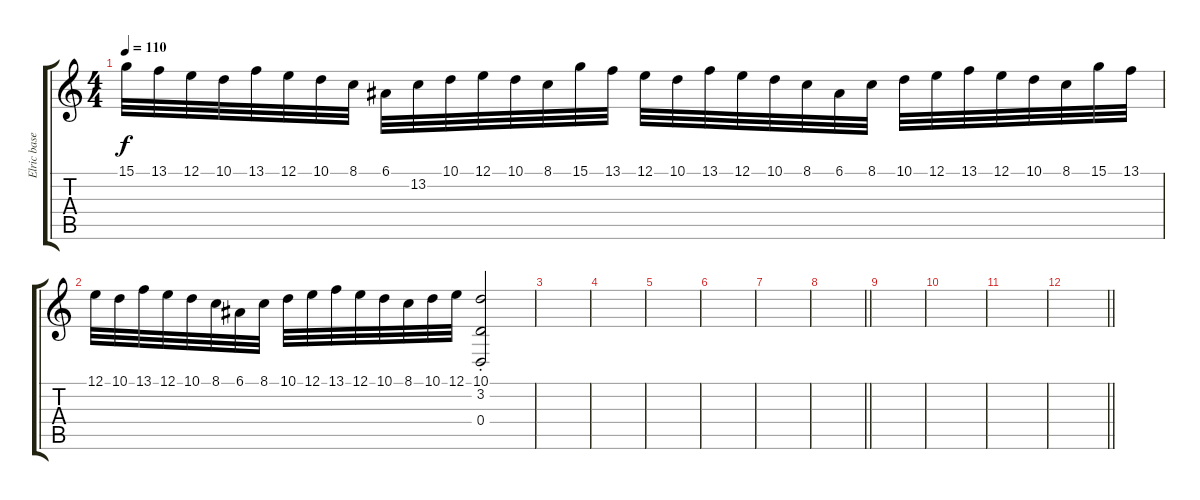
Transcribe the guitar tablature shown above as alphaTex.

\track ("Elric bases" "Elric base") {instrument recorder}
\staff {score tabs}
\tuning (E4 B3 G3 D3 A2 E2) {hide}
\ts (4 4)
\tempo 110
\clef g2
\ks c
15.1.32{dy f} 13.1.32 12.1.32 10.1.32 13.1.32 12.1.32 10.1.32 8.1.32 6.1.32 13.2.32 10.1.32 12.1.32 10.1.32 8.1.32 15.1.32 13.1.32 12.1.32 10.1.32 13.1.32 12.1.32 10.1.32 8.1.32 6.1.32 8.1.32 10.1.32 12.1.32 13.1.32 12.1.32 10.1.32 8.1.32 15.1.32 13.1.32 |
12.1.32 10.1.32 13.1.32 12.1.32 10.1.32 8.1.32 6.1.32 8.1.32 10.1.32 12.1.32 13.1.32 12.1.32 10.1.32 8.1.32 10.1.32 12.1.32 (10.1{st} 3.2 0.4).2 |
|
|
|
|
|
\barLineRight lightlight
|
|
|
|
\barLineRight lightlight
